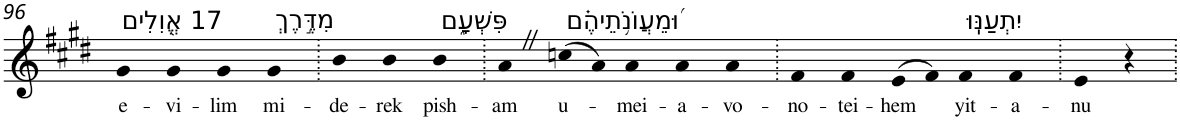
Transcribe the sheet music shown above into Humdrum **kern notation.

**kern	**text
*part1	*part1
*staff1	*staff1
*I"Piano	*
*I'Pno	*
!!LO:PB:g=z
*clefG2	*
*k[f#c#g#d#]	*
*E:	*
=96	=96
!LO:TX:a:t=17 אֱ֭וִלִים	!
!	!LO:LY:b
4g#	e-
!	!LO:LY:b
4g#	-vi-
!	!LO:LY:b
4g#	-lim
!LO:TX:a:t=מִדֶּ֣רֶךְ	!
!	!LO:LY:b
4g#	mi-
=97.	=97.
!	!LO:LY:b
4b	-de-
!	!LO:LY:b
4b	-rek
!LO:TX:a:t=פִּשְׁעָ֑ם	!
!	!LO:LY:b
4b	pish-
=98.	=98.
!	!LO:LY:b
4aZ	-am
!LO:TX:a:t=וּ֝מֵעֲוֹנֹ֥תֵיהֶ֗ם	!
!	!LO:LY:b
(>8ccn	u-
8a)	.
!	!LO:LY:b
4a	-mei-
!	!LO:LY:b
4a	-a-
!	!LO:LY:b
4a	-vo-
=99.	=99.
!	!LO:LY:b
4f#	-no-
!	!LO:LY:b
4f#	-tei-
!	!LO:LY:b
(>8e	-hem
8f#)	.
!LO:TX:a:t=יִתְעַנּֽוּ	!
!	!LO:LY:b
4f#	yit-
!	!LO:LY:b
4f#	-a-
=100.	=100.
!	!LO:LY:b
4e	-nu
4r	.
=.	=.
*-	*-
